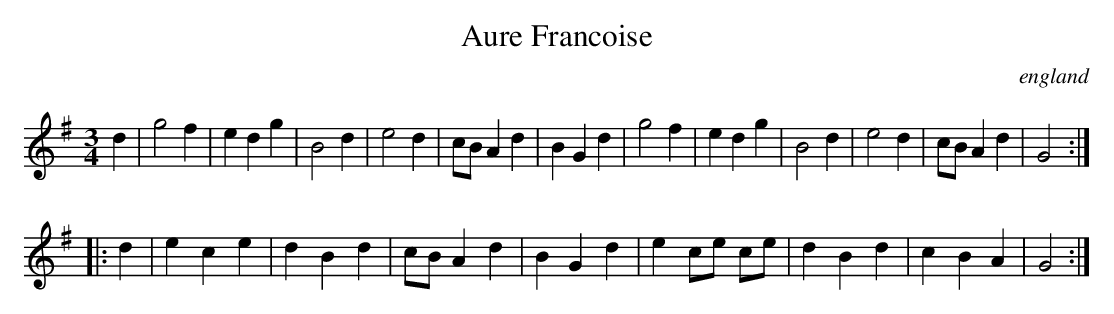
X:1
T:Aure Francoise
O:england
M:3/4
L:1/4
K:G
d|g2f|edg|B2d|e2d|c/B/Ad|BGd|\
g2f|edg|B2d|e2d|c/B/Ad|G2:|
|:d|ece|dBd|c/B/Ad|BGd|\
e c/e/ c/e/|dBd|cBA|G2:|
